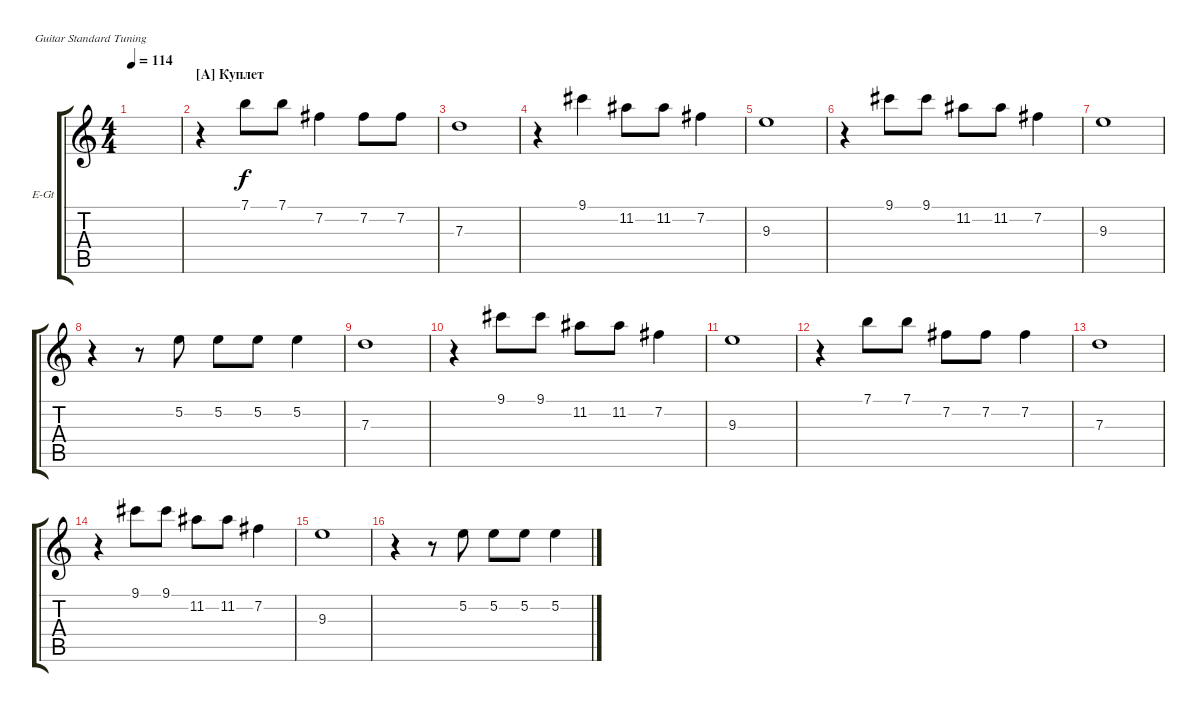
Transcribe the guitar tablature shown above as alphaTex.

\defaultSystemsLayout 4
\bracketExtendMode groupsimilarinstruments
\firstSystemTrackNameOrientation horizontal
\otherSystemsTrackNameOrientation horizontal
\track ("В. Бутусов (Вокал)" "E-Gt") {instrument electricguitarclean}
\staff {score tabs}
\tuning (E4 B3 G3 D3 A2 E2)
\ts (4 4)
\tempo 114
\clef g2
\ks c
|
\section ("A" "Куплет")
r.4 7.1.8 7.1.8 7.2.4 7.2.8 7.2.8 |
7.3.1 |
r.4 9.1.4 11.2.8 11.2.8 7.2.4 |
9.3.1 |
r.4 9.1.8 9.1.8 11.2.8 11.2.8 7.2.4 |
9.3.1 |
r.4 r.8 5.2.8 5.2.8 5.2.8 5.2.4 |
7.3.1 |
r.4 9.1.8 9.1.8 11.2.8 11.2.8 7.2.4 |
9.3.1 |
r.4 7.1.8 7.1.8 7.2.8 7.2.8 7.2.4 |
7.3.1 |
r.4 9.1.8 9.1.8 11.2.8 11.2.8 7.2.4 |
9.3.1 |
r.4 r.8 5.2.8 5.2.8 5.2.8 5.2.4
